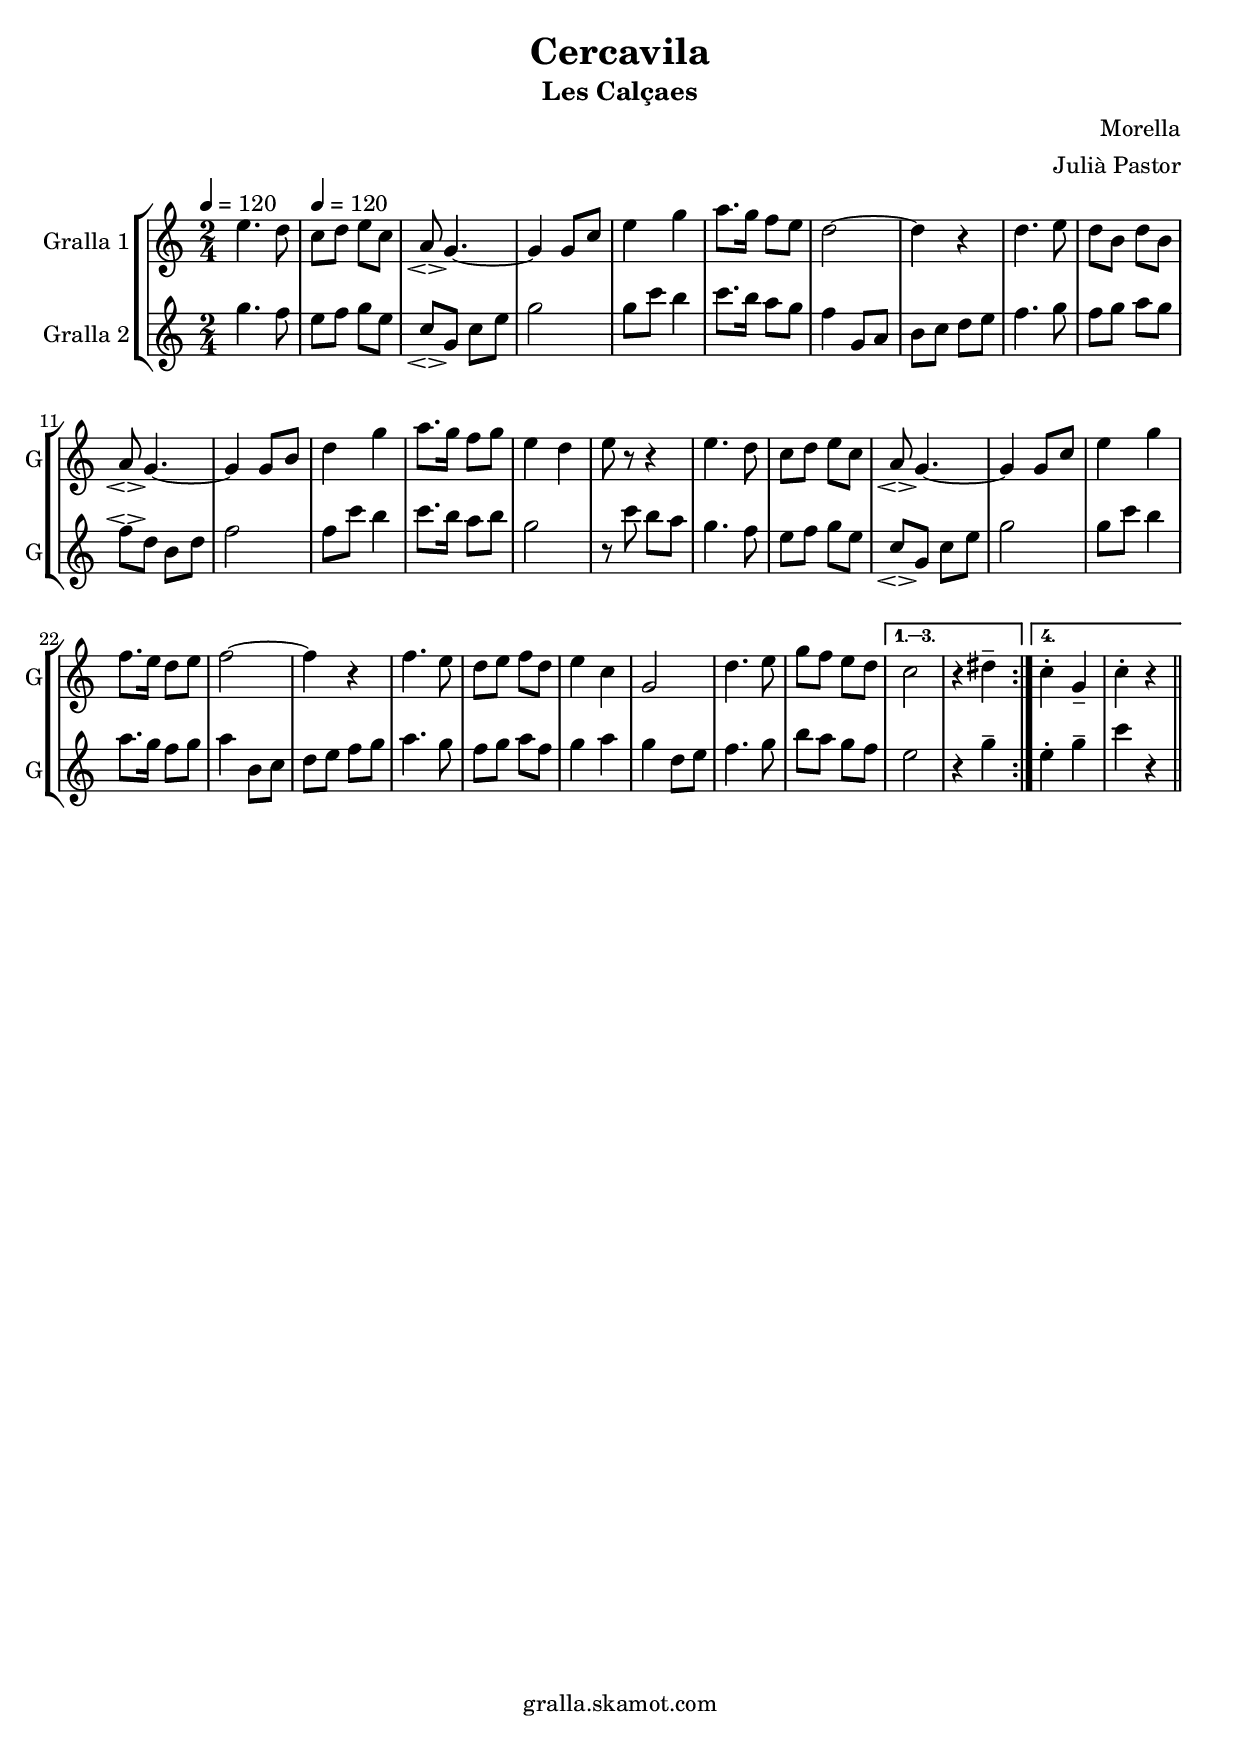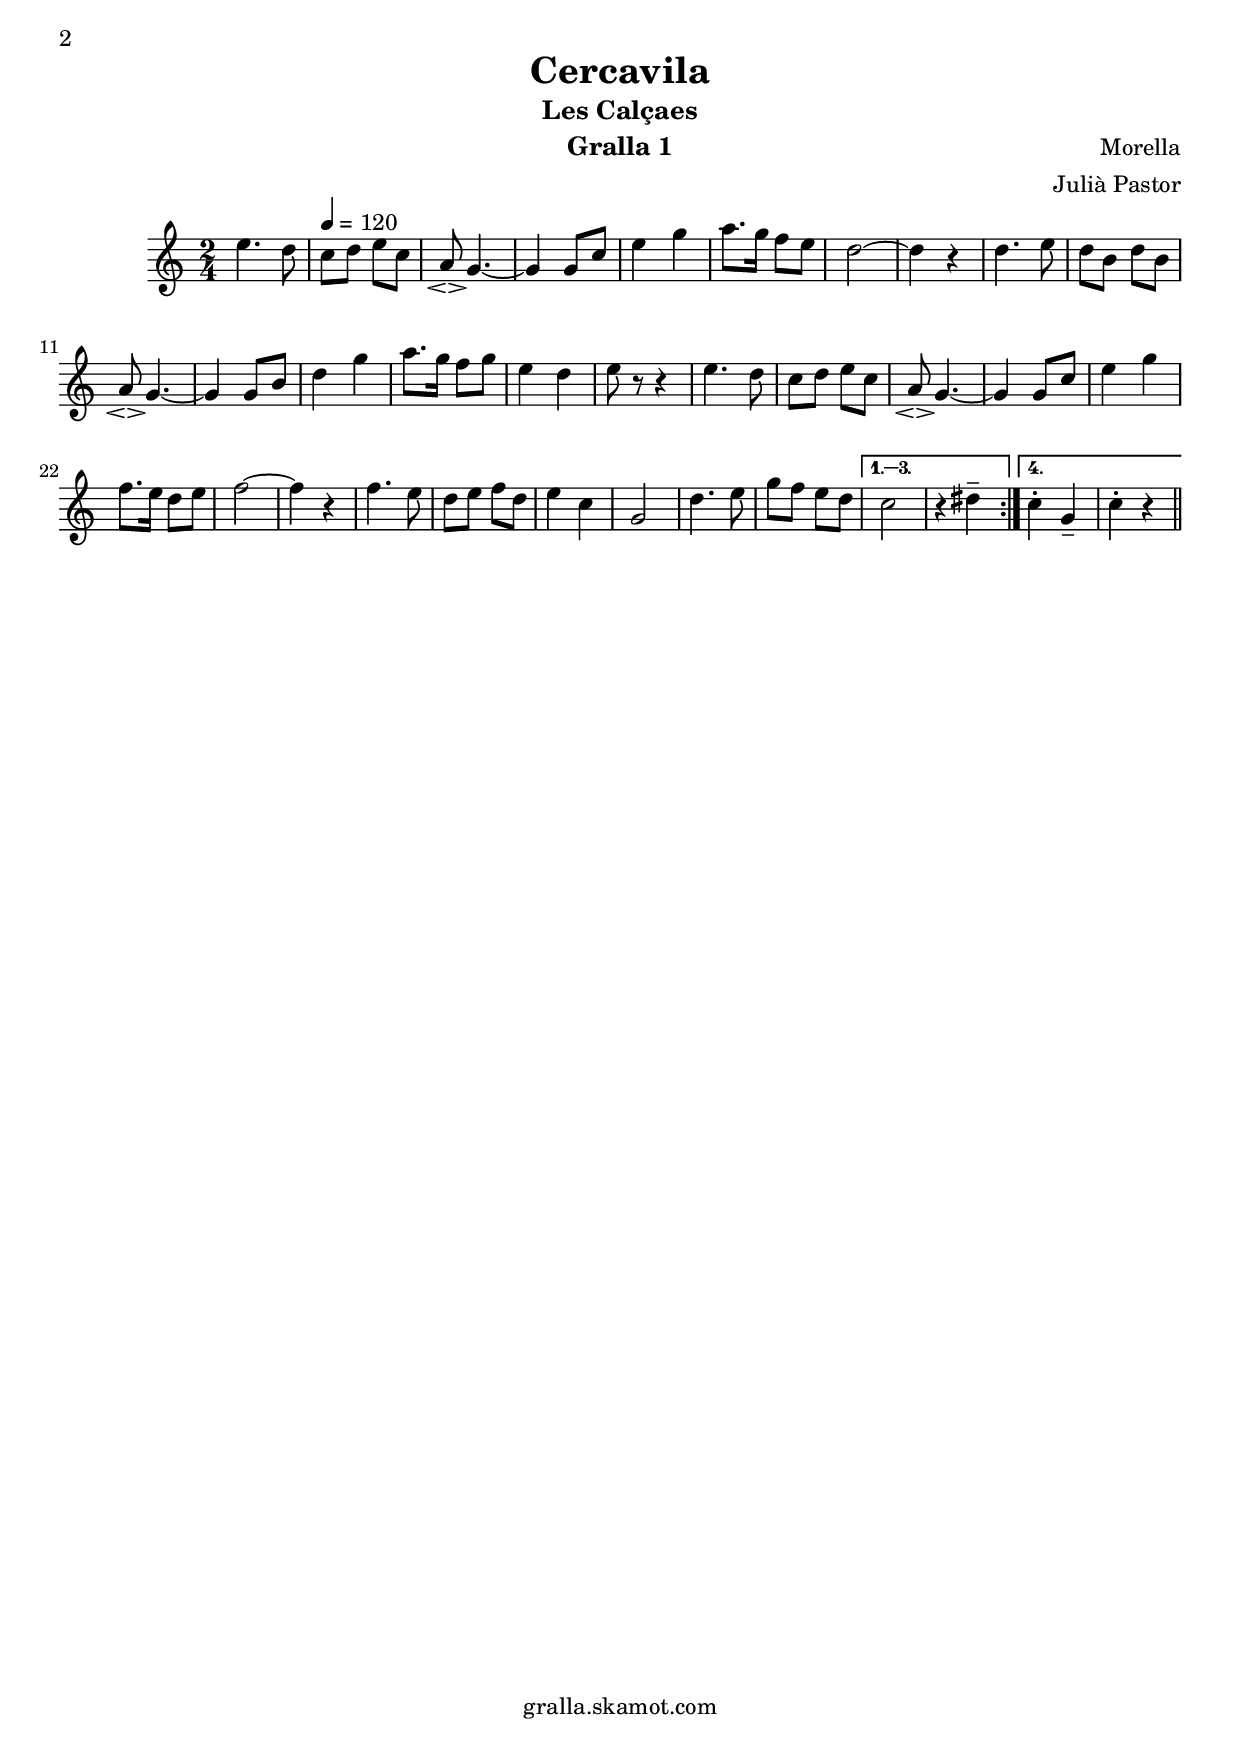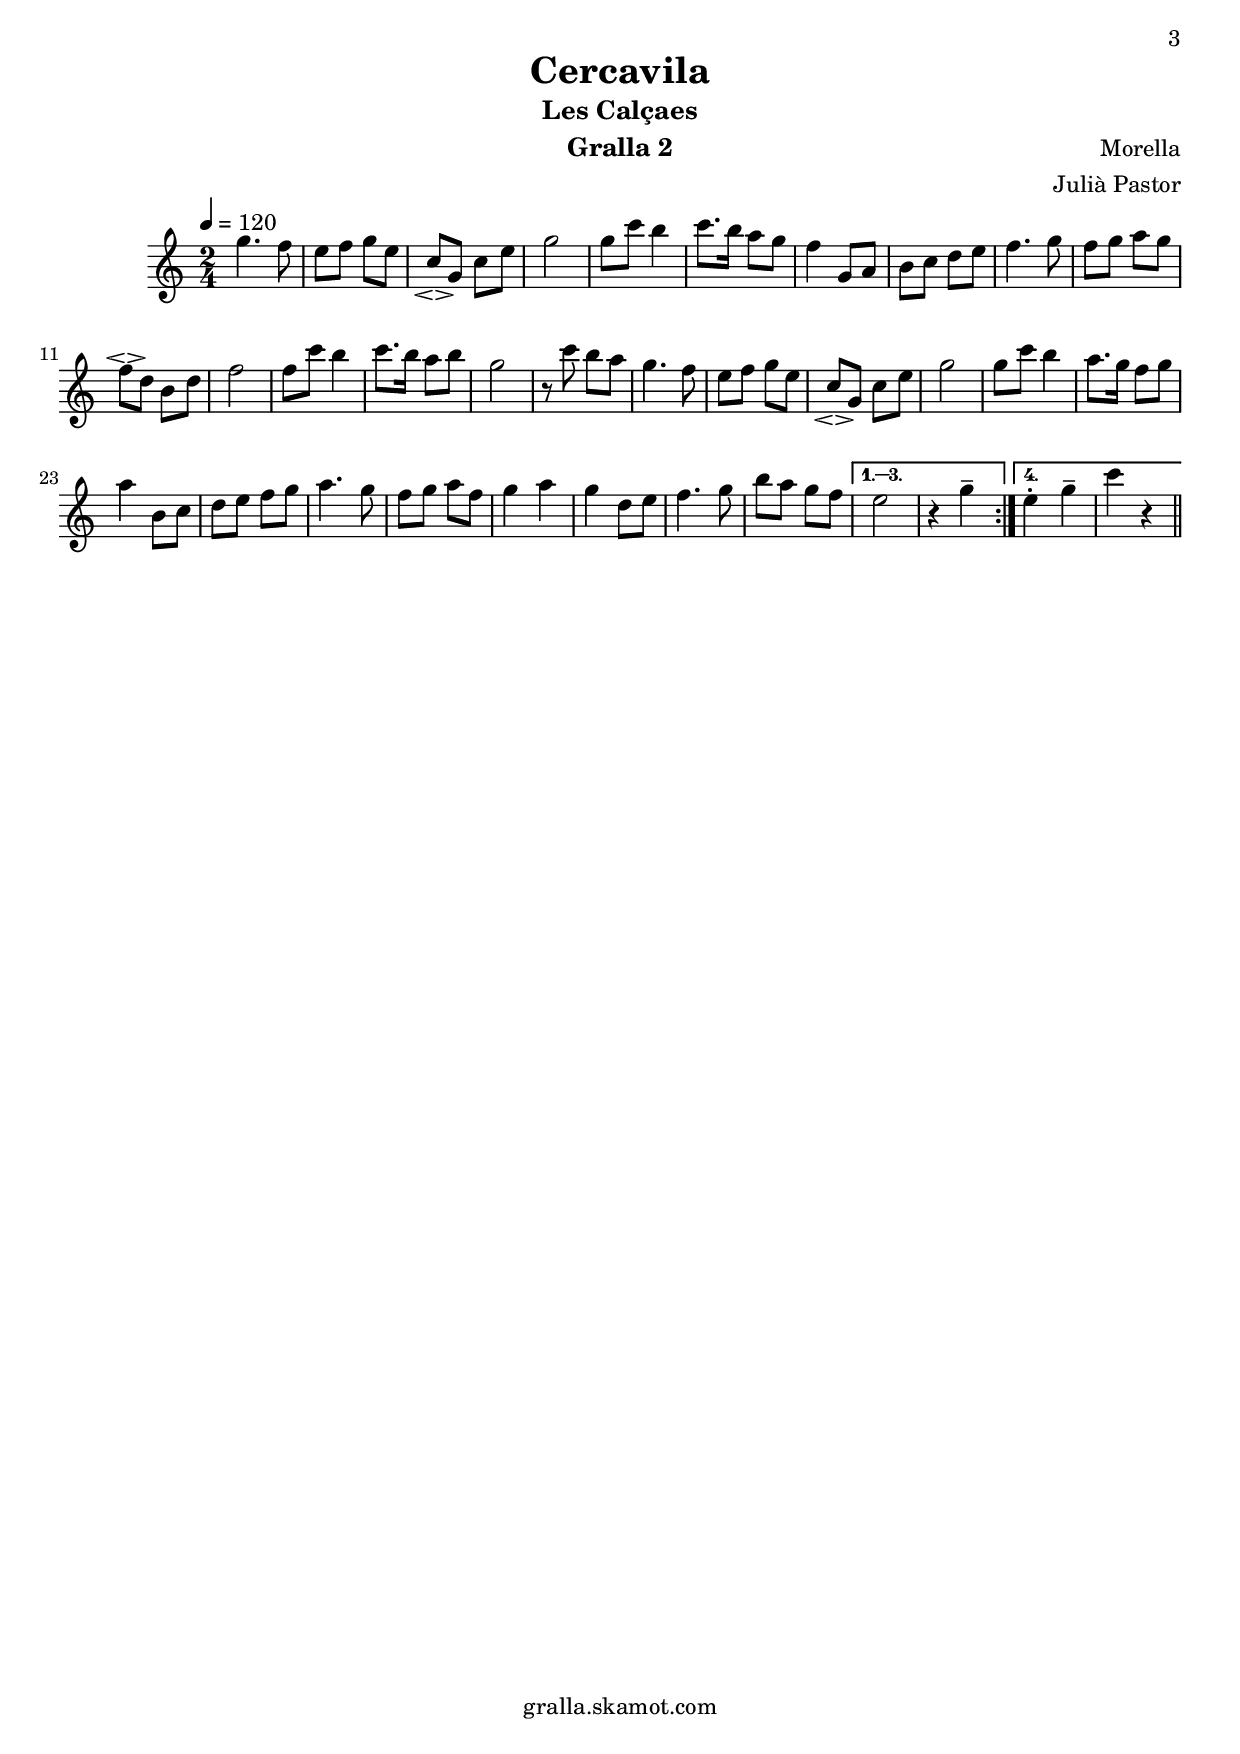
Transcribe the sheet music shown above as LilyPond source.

\version "2.16.2"

\header {
  dedication=""
  title="Cercavila"
  subtitle="Les Calçaes"
  subsubtitle=""
  poet=""
  meter=""
  piece=""
  composer="Morella"
  arranger="Julià Pastor"
  opus=""
  instrument=""
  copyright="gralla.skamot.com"
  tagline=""
}

liniaroAa =
\relative e''
{
  \clef treble
  \key c \major
  \time 2/4
  \repeat volta 4 { e4. d8 \tempo 4 = 120  |
  c8 d e c  |
  a8 \espressivo g4. ~  |
  g4 g8 c  |
  %05
  e4 g  |
  a8. g16 f8 e  |
  d2 ~  |
  d4 r  |
  d4. e8  |
  %10
  d8 b d b  |
  a8 \espressivo g4. ~  |
  g4 g8 b  |
  d4 g  |
  a8. g16 f8 g  |
  %15
  e4 d  |
  e8 r r4  | % kompletite
  e4. d8  |
  c8 d e c  |
  a8 \espressivo g4. ~  |
  %20
  g4 g8 c  |
  e4 g  |
  f8. e16 d8 e  |
  f2 ~  |
  f4 r  |
  %25
  f4. e8  |
  d8 e f d  |
  e4 c  |
  g2  |
  d'4. e8  |
  %30
  g8 f e d }
  \alternative { { c2  |
  r4 dis -- }
  { c4 -. g --  |
  c4 -. -. r } } \bar "||"
}

liniaroAb =
\relative g''
{
  \tempo 4 = 120
  \clef treble
  \key c \major
  \time 2/4
  \repeat volta 4 { g4. f8  |
  e8 f g e  |
  c8 \espressivo g c e  |
  g2  |
  %05
  g8 c b4  |
  c8. b16 a8 g  |
  f4 g,8 a  |
  b8 c d e  |
  f4. g8  |
  %10
  f8 g a g  |
  f8 \espressivo d b d  |
  f2  |
  f8 c' b4  |
  c8. b16 a8 b  |
  %15
  g2  |
  r8 c b a  |
  g4. f8  |
  e8 f g e  |
  c8 \espressivo g c e  |
  %20
  g2  |
  g8 c b4  |
  a8. g16 f8 g  |
  a4 b,8 c  |
  d8 e f g  |
  %25
  a4. g8  |
  f8 g a f  |
  g4 a  |
  g4 d8 e  |
  f4. g8  |
  %30
  b8 a g f }
  \alternative { { e2  |
  r4 g -- }
  { e4 -. g --  |
  c4 r } } \bar "||"
}

\bookpart {
  \score {
    \new StaffGroup {
      \override Score.RehearsalMark #'self-alignment-X = #LEFT
      <<
        \new Staff \with {instrumentName = #"Gralla 1" shortInstrumentName = #"G"} \liniaroAa
        \new Staff \with {instrumentName = #"Gralla 2" shortInstrumentName = #"G"} \liniaroAb
      >>
    }
    \layout {}
  }
  \score { \unfoldRepeats
    \new StaffGroup {
      \override Score.RehearsalMark #'self-alignment-X = #LEFT
      <<
        \new Staff \with {instrumentName = #"Gralla 1" shortInstrumentName = #"G"} \liniaroAa
        \new Staff \with {instrumentName = #"Gralla 2" shortInstrumentName = #"G"} \liniaroAb
      >>
    }
    \midi {
      \set Staff.midiInstrument = "oboe"
      \set DrumStaff.midiInstrument = "drums"
    }
  }
}

\bookpart {
  \header {instrument="Gralla 1"}
  \score {
    \new StaffGroup {
      \override Score.RehearsalMark #'self-alignment-X = #LEFT
      <<
        \new Staff \liniaroAa
      >>
    }
    \layout {}
  }
  \score { \unfoldRepeats
    \new StaffGroup {
      \override Score.RehearsalMark #'self-alignment-X = #LEFT
      <<
        \new Staff \liniaroAa
      >>
    }
    \midi {
      \set Staff.midiInstrument = "oboe"
      \set DrumStaff.midiInstrument = "drums"
    }
  }
}

\bookpart {
  \header {instrument="Gralla 2"}
  \score {
    \new StaffGroup {
      \override Score.RehearsalMark #'self-alignment-X = #LEFT
      <<
        \new Staff \liniaroAb
      >>
    }
    \layout {}
  }
  \score { \unfoldRepeats
    \new StaffGroup {
      \override Score.RehearsalMark #'self-alignment-X = #LEFT
      <<
        \new Staff \liniaroAb
      >>
    }
    \midi {
      \set Staff.midiInstrument = "oboe"
      \set DrumStaff.midiInstrument = "drums"
    }
  }
}

